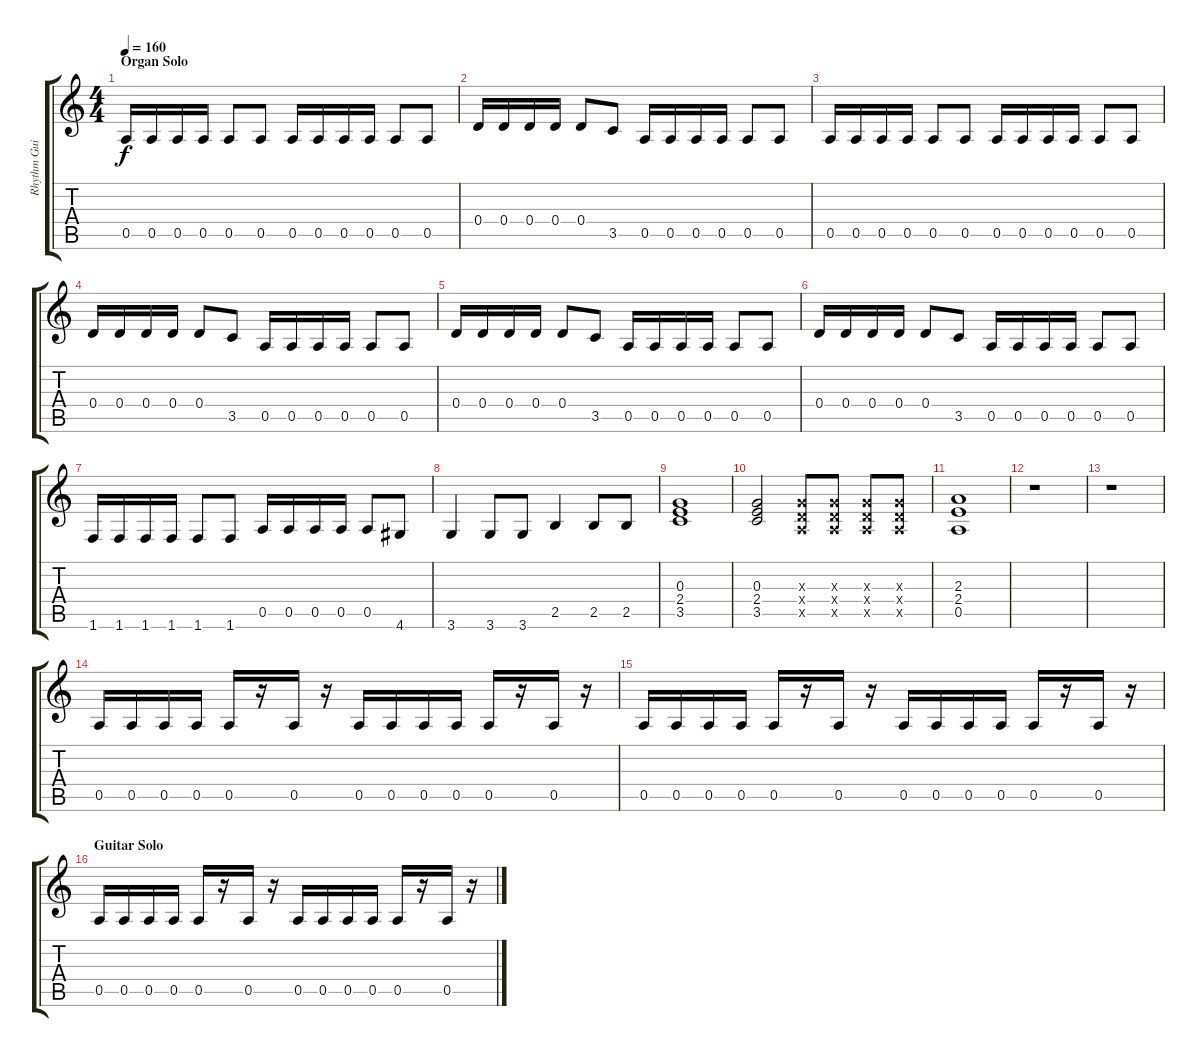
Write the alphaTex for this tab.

\track ("Rhythm Guitar" "Rhythm Gui") {instrument distortionguitar}
\staff {score tabs}
\tuning (E4 B3 G3 D3 A2 E2) {hide}
\ts (4 4)
\section ("" "Organ Solo")
\tempo 160
\clef g2
\ks c
0.5.16{dy f} 0.5.16 0.5.16 0.5.16 0.5.8 0.5.8 0.5.16 0.5.16 0.5.16 0.5.16 0.5.8 0.5.8 |
0.4.16 0.4.16 0.4.16 0.4.16 0.4.8 3.5.8 0.5.16 0.5.16 0.5.16 0.5.16 0.5.8 0.5.8 |
0.5.16 0.5.16 0.5.16 0.5.16 0.5.8 0.5.8 0.5.16 0.5.16 0.5.16 0.5.16 0.5.8 0.5.8 |
0.4.16 0.4.16 0.4.16 0.4.16 0.4.8 3.5.8 0.5.16 0.5.16 0.5.16 0.5.16 0.5.8 0.5.8 |
0.4.16 0.4.16 0.4.16 0.4.16 0.4.8 3.5.8 0.5.16 0.5.16 0.5.16 0.5.16 0.5.8 0.5.8 |
0.4.16 0.4.16 0.4.16 0.4.16 0.4.8 3.5.8 0.5.16 0.5.16 0.5.16 0.5.16 0.5.8 0.5.8 |
1.6.16 1.6.16 1.6.16 1.6.16 1.6.8 1.6.8 0.5.16 0.5.16 0.5.16 0.5.16 0.5.8 4.6.8 |
3.6.4 3.6.8 3.6.8 2.5.4 2.5.8 2.5.8 |
(0.3 2.4 3.5).1 |
(0.3 2.4 3.5).2 (0.3{x} 0.4{x} 0.5{x}).8 (0.3{x} 0.4{x} 0.5{x}).8 (0.3{x} 0.4{x} 0.5{x}).8 (0.3{x} 0.4{x} 0.5{x}).8 |
(2.3 2.4 0.5).1 |
r.1 |
r.1 |
0.5.16 0.5.16 0.5.16 0.5.16 0.5.16 r.16 0.5.16 r.16 0.5.16 0.5.16 0.5.16 0.5.16 0.5.16 r.16 0.5.16 r.16 |
0.5.16 0.5.16 0.5.16 0.5.16 0.5.16 r.16 0.5.16 r.16 0.5.16 0.5.16 0.5.16 0.5.16 0.5.16 r.16 0.5.16 r.16 |
\section ("" "Guitar Solo")
0.5.16 0.5.16 0.5.16 0.5.16 0.5.16 r.16 0.5.16 r.16 0.5.16 0.5.16 0.5.16 0.5.16 0.5.16 r.16 0.5.16 r.16
